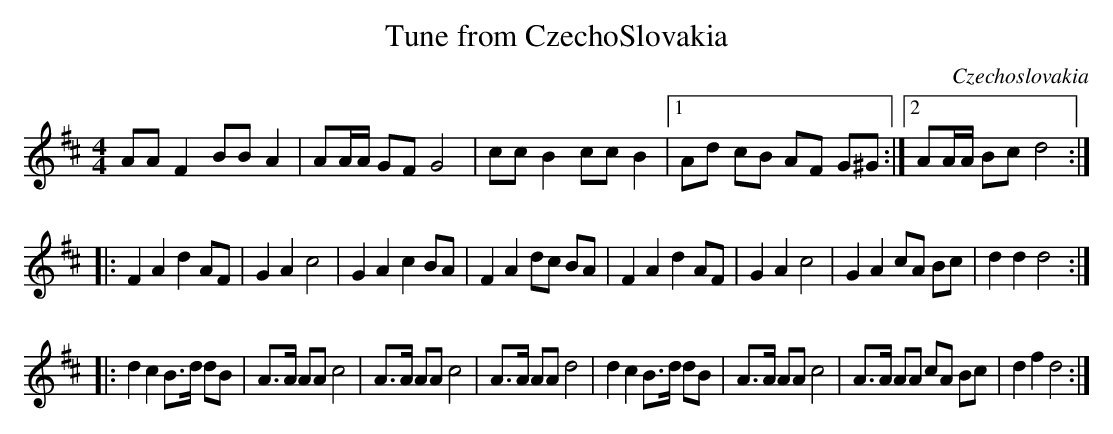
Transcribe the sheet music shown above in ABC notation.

X:1
T:Tune from CzechoSlovakia
M:4/4
O:Czechoslovakia
K:D major
AAF2 BBA2 | AA/2A/2 GF G4 | ccB2 ccB2 |1\
Ad cB AF G^G :|2 AA/2A/2 Bc d4 :|
|: F2A2 d2AF | G2A2 c4 | G2A2 c2BA | \
F2A2 dc BA | F2A2 d2AF | G2A2 c4 | \
G2A2 cA Bc | d2d2 d4 :|
|: d2c2 B>d dB | A>A AA c4 | A>A AA c4 | \
A>A AA d4| d2c2 B>d dB| A>A AA c4| \
A>A AA cA Bc | d2f2d4:|
